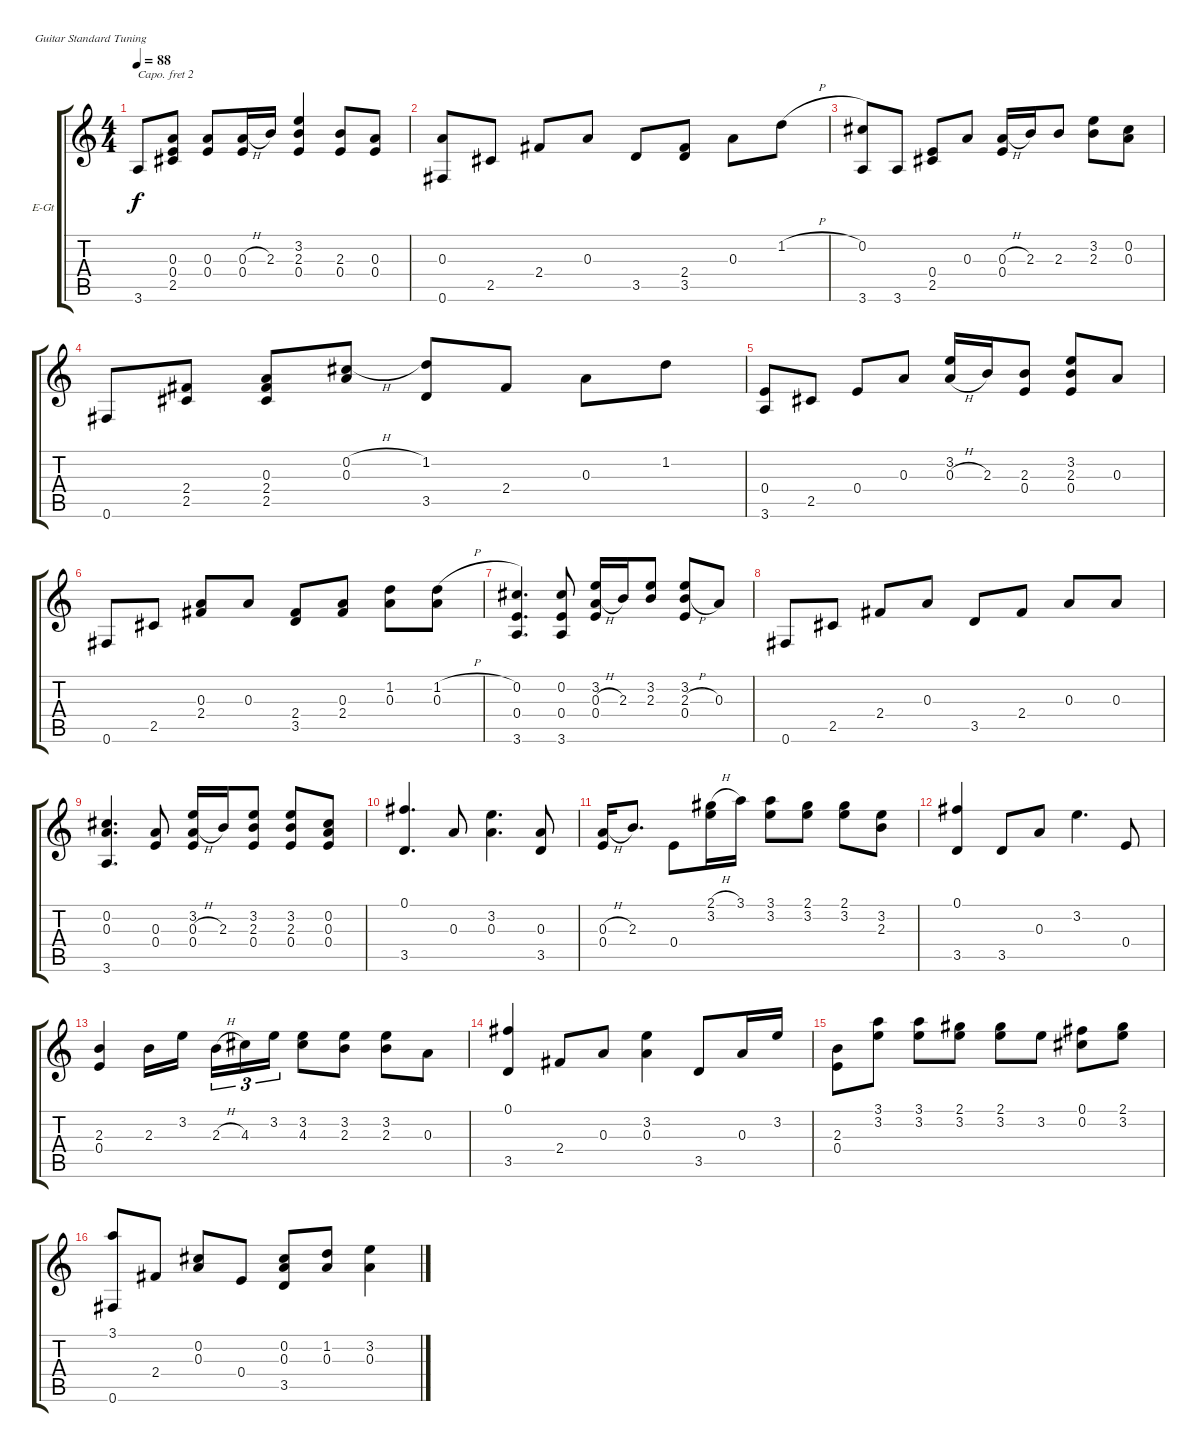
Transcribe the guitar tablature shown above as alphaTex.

\bracketExtendMode groupsimilarinstruments
\firstSystemTrackNameOrientation horizontal
\otherSystemsTrackNameOrientation horizontal
\track ("Crunch Guitar" "E-Gt") {instrument overdrivenguitar}
\staff {score tabs}
\capo 2
\tuning (E4 B3 G3 D3 A2 E2)
\ts (4 4)
\tempo 88
\clef g2
\ks c
3.6.8{dy f} (0.3 0.4 2.5).8 (0.3 0.4).8 (0.3{h} 0.4).16 2.3.16 (3.2 2.3 0.4).4 (2.3 0.4).8 (0.3 0.4).8 |
(0.3 0.6).8 2.5.8 2.4.8 0.3.8 3.5.8 (2.4 3.5).8 0.3.8 1.2{h}.8 |
(0.2 3.6).8 3.6.8 (0.4 2.5).8 0.3.8 (0.3{h} 0.4).16 2.3.16 2.3.8 (3.2 2.3).8 (0.2 0.3).8 |
0.6.8 (2.4 2.5).8 (0.3 2.4 2.5).8 (0.2{h} 0.3).8 (1.2 3.5).8 2.4.8 0.3.8 1.2.8 |
(0.4 3.6).8 2.5.8 0.4.8 0.3.8 (3.2 0.3{h}).16 2.3.16 (2.3 0.4).8 (3.2 2.3 0.4).8 0.3.8 |
0.6.8 2.5.8 (0.3 2.4).8 0.3.8 (2.4 3.5).8 (0.3 2.4).8 (1.2 0.3).8 (1.2{h} 0.3).8 |
(0.2 0.4 3.6).4{d} (0.2 0.4 3.6).8 (3.2 0.3{h} 0.4).16 2.3.16 (3.2 2.3).8 (3.2 2.3{h} 0.4).8 0.3.8 |
0.6.8 2.5.8 2.4.8 0.3.8 3.5.8 2.4.8 0.3.8 0.3.8 |
(0.2 0.3 3.6).4{d} (0.3 0.4).8 (3.2 0.3{h} 0.4).16 2.3.16 (3.2 2.3 0.4).8 (3.2 2.3 0.4).8 (0.2 0.3 0.4).8 |
(0.1 3.5).4{d} 0.3.8 (3.2 0.3).4{d} (0.3 3.5).8 |
(0.3{h} 0.4).16 2.3.8{d} 0.4.8 (2.1{h} 3.2).16 3.1.16 (3.1 3.2).8 (2.1 3.2).8 (2.1 3.2).8 (3.2 2.3).8 |
(0.1 3.5).4 3.5.8 0.3.8 3.2.4{d} 0.4.8 |
(2.3 0.4).4 2.3.16 3.2.16 2.3{h}.16{tu (3 2)} 4.3.16{tu (3 2)} 3.2.16{tu (3 2)} (3.2 4.3).8 (3.2 2.3).8 (3.2 2.3).8 0.3.8 |
(0.1 3.5).4 2.4.8 0.3.8 (3.2 0.3).4 3.5.8 0.3.16 3.2.16 |
(2.3 0.4).8 (3.1 3.2).8 (3.1 3.2).8 (2.1 3.2).8 (2.1 3.2).8 3.2.8 (0.1 0.2).8 (2.1 3.2).8 |
(3.1 0.6).8 2.4.8 (0.2 0.3).8 0.4.8 (0.2 0.3 3.5).8 (1.2 0.3).8 (3.2 0.3).4
